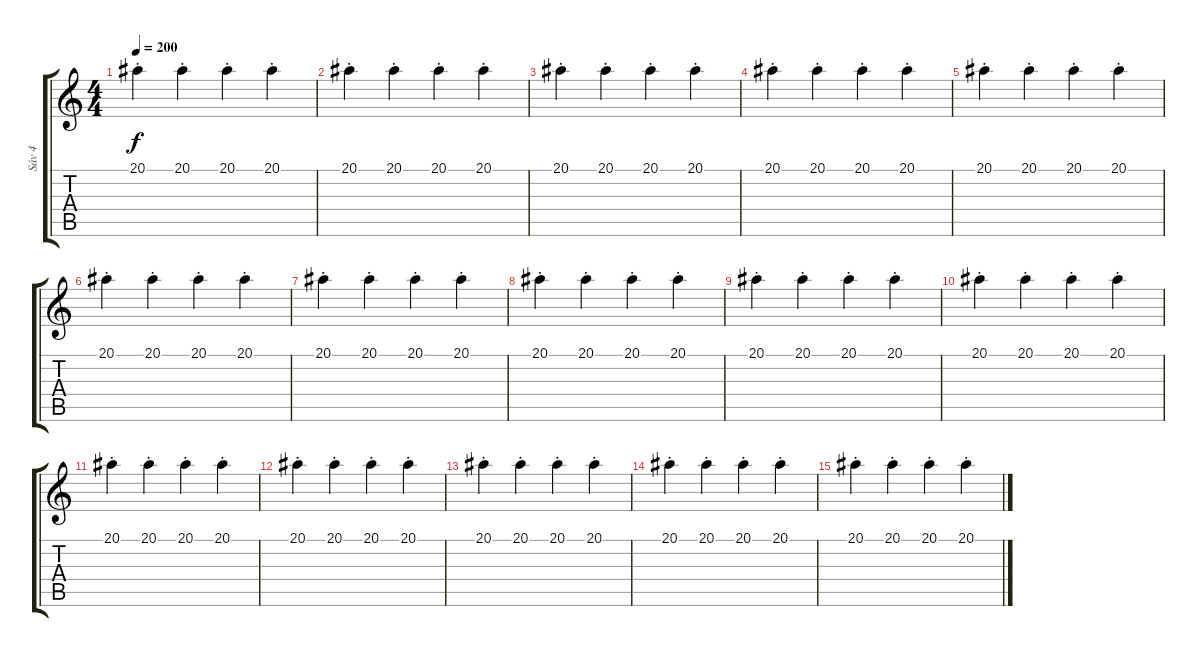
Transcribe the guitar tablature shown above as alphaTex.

\track ("Sáv 4" "Sáv 4") {instrument tremolostrings}
\staff {score tabs}
\tuning (D4 A3 F3 C3 G2 D2) {hide}
\ts (4 4)
\tempo 200
\clef g2
\ks c
20.1{st}.4{dy f} 20.1{st}.4 20.1{st}.4 20.1{st}.4 |
20.1{st}.4 20.1{st}.4 20.1{st}.4 20.1{st}.4 |
20.1{st}.4 20.1{st}.4 20.1{st}.4 20.1{st}.4 |
20.1{st}.4 20.1{st}.4 20.1{st}.4 20.1{st}.4 |
20.1{st}.4 20.1{st}.4 20.1{st}.4 20.1{st}.4 |
20.1{st}.4 20.1{st}.4 20.1{st}.4 20.1{st}.4 |
20.1{st}.4 20.1{st}.4 20.1{st}.4 20.1{st}.4 |
20.1{st}.4 20.1{st}.4 20.1{st}.4 20.1{st}.4 |
20.1{st}.4 20.1{st}.4 20.1{st}.4 20.1{st}.4 |
20.1{st}.4 20.1{st}.4 20.1{st}.4 20.1{st}.4 |
20.1{st}.4 20.1{st}.4 20.1{st}.4 20.1{st}.4 |
20.1{st}.4 20.1{st}.4 20.1{st}.4 20.1{st}.4 |
20.1{st}.4 20.1{st}.4 20.1{st}.4 20.1{st}.4 |
20.1{st}.4 20.1{st}.4 20.1{st}.4 20.1{st}.4 |
20.1{st}.4 20.1{st}.4 20.1{st}.4 20.1{st}.4
